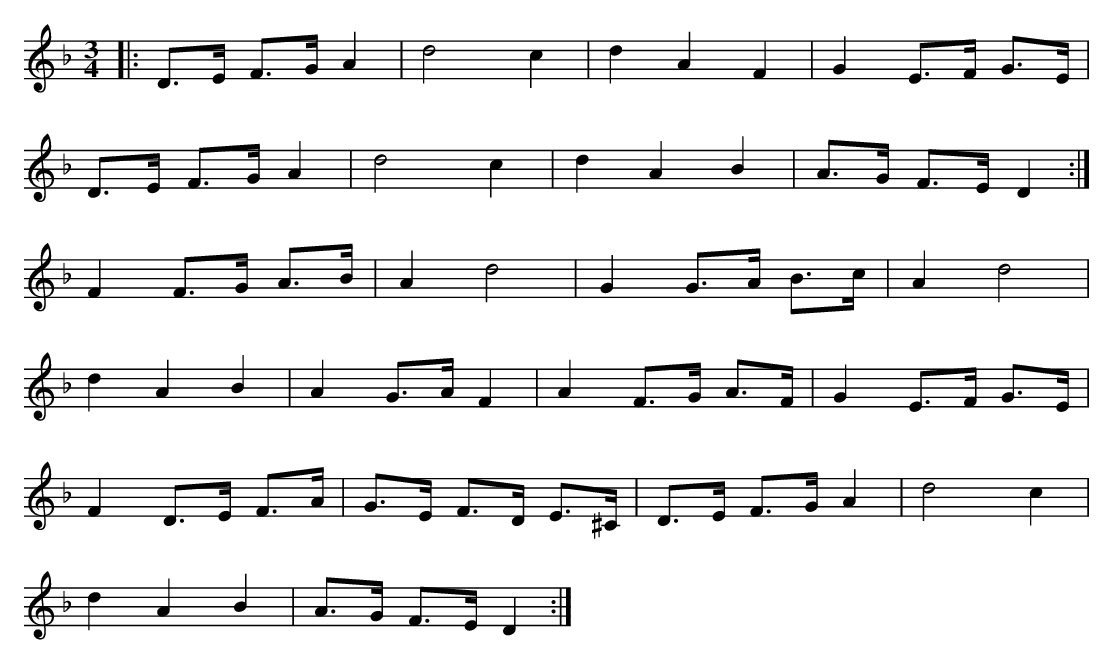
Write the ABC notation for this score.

X:1
M:3/4
K:F
|:D>E F>G A2|d4 c2|d2 A2 F2|G2 E>F G>E|
D>E F>G A2|d4 c2|d2 A2 B2|A>G F>E D2:|
F2 F>G A>B|A2 d4|G2 G>A B>c|A2 d4|
d2 A2 B2|A2 G>A F2|A2 F>G A>F|G2 E>F G>E|
F2 D>E F>A|G>E F>D E>^C|D>E F>G A2|d4 c2|
d2 A2 B2|A>G F>E D2:|
